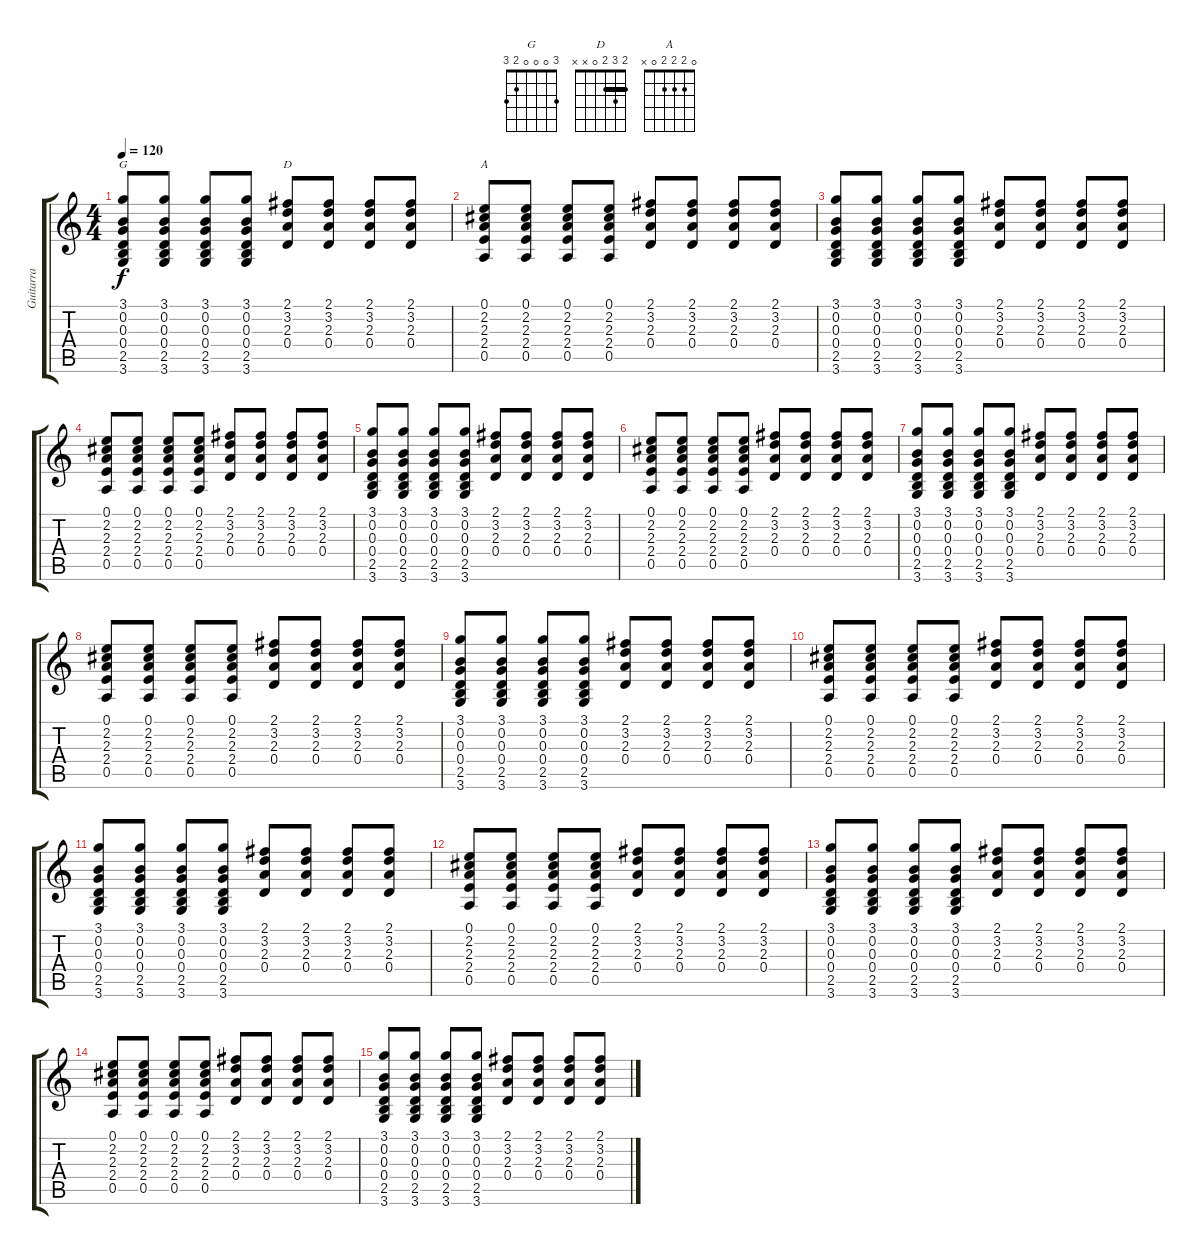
\track ("Guitarra" "Guitarra") {instrument acousticguitarsteel}
\staff {score tabs}
\tuning (E4 B3 G3 D3 A2 E2) {hide}
\chord ("G" 3 0 0 0 2 3)
\chord ("D" 2 3 2 0 x x) {barre 2}
\chord ("A" 0 2 2 2 0 x)
\ts (4 4)
\tempo 120
\clef g2
\ks c
(3.1 0.2 0.3 0.4 2.5 3.6).8{ch "G" dy f} (3.1 0.2 0.3 0.4 2.5 3.6).8 (3.1 0.2 0.3 0.4 2.5 3.6).8 (3.1 0.2 0.3 0.4 2.5 3.6).8 (2.1 3.2 2.3 0.4).8{ch "D"} (2.1 3.2 2.3 0.4).8 (2.1 3.2 2.3 0.4).8 (2.1 3.2 2.3 0.4).8 |
(0.1 2.2 2.3 2.4 0.5).8{ch "A"} (0.1 2.2 2.3 2.4 0.5).8 (0.1 2.2 2.3 2.4 0.5).8 (0.1 2.2 2.3 2.4 0.5).8 (2.1 3.2 2.3 0.4).8 (2.1 3.2 2.3 0.4).8 (2.1 3.2 2.3 0.4).8 (2.1 3.2 2.3 0.4).8 |
(3.1 0.2 0.3 0.4 2.5 3.6).8 (3.1 0.2 0.3 0.4 2.5 3.6).8 (3.1 0.2 0.3 0.4 2.5 3.6).8 (3.1 0.2 0.3 0.4 2.5 3.6).8 (2.1 3.2 2.3 0.4).8 (2.1 3.2 2.3 0.4).8 (2.1 3.2 2.3 0.4).8 (2.1 3.2 2.3 0.4).8 |
(0.1 2.2 2.3 2.4 0.5).8 (0.1 2.2 2.3 2.4 0.5).8 (0.1 2.2 2.3 2.4 0.5).8 (0.1 2.2 2.3 2.4 0.5).8 (2.1 3.2 2.3 0.4).8 (2.1 3.2 2.3 0.4).8 (2.1 3.2 2.3 0.4).8 (2.1 3.2 2.3 0.4).8 |
(3.1 0.2 0.3 0.4 2.5 3.6).8 (3.1 0.2 0.3 0.4 2.5 3.6).8 (3.1 0.2 0.3 0.4 2.5 3.6).8 (3.1 0.2 0.3 0.4 2.5 3.6).8 (2.1 3.2 2.3 0.4).8 (2.1 3.2 2.3 0.4).8 (2.1 3.2 2.3 0.4).8 (2.1 3.2 2.3 0.4).8 |
(0.1 2.2 2.3 2.4 0.5).8 (0.1 2.2 2.3 2.4 0.5).8 (0.1 2.2 2.3 2.4 0.5).8 (0.1 2.2 2.3 2.4 0.5).8 (2.1 3.2 2.3 0.4).8 (2.1 3.2 2.3 0.4).8 (2.1 3.2 2.3 0.4).8 (2.1 3.2 2.3 0.4).8 |
(3.1 0.2 0.3 0.4 2.5 3.6).8 (3.1 0.2 0.3 0.4 2.5 3.6).8 (3.1 0.2 0.3 0.4 2.5 3.6).8 (3.1 0.2 0.3 0.4 2.5 3.6).8 (2.1 3.2 2.3 0.4).8 (2.1 3.2 2.3 0.4).8 (2.1 3.2 2.3 0.4).8 (2.1 3.2 2.3 0.4).8 |
(0.1 2.2 2.3 2.4 0.5).8 (0.1 2.2 2.3 2.4 0.5).8 (0.1 2.2 2.3 2.4 0.5).8 (0.1 2.2 2.3 2.4 0.5).8 (2.1 3.2 2.3 0.4).8 (2.1 3.2 2.3 0.4).8 (2.1 3.2 2.3 0.4).8 (2.1 3.2 2.3 0.4).8 |
(3.1 0.2 0.3 0.4 2.5 3.6).8 (3.1 0.2 0.3 0.4 2.5 3.6).8 (3.1 0.2 0.3 0.4 2.5 3.6).8 (3.1 0.2 0.3 0.4 2.5 3.6).8 (2.1 3.2 2.3 0.4).8 (2.1 3.2 2.3 0.4).8 (2.1 3.2 2.3 0.4).8 (2.1 3.2 2.3 0.4).8 |
(0.1 2.2 2.3 2.4 0.5).8 (0.1 2.2 2.3 2.4 0.5).8 (0.1 2.2 2.3 2.4 0.5).8 (0.1 2.2 2.3 2.4 0.5).8 (2.1 3.2 2.3 0.4).8 (2.1 3.2 2.3 0.4).8 (2.1 3.2 2.3 0.4).8 (2.1 3.2 2.3 0.4).8 |
(3.1 0.2 0.3 0.4 2.5 3.6).8 (3.1 0.2 0.3 0.4 2.5 3.6).8 (3.1 0.2 0.3 0.4 2.5 3.6).8 (3.1 0.2 0.3 0.4 2.5 3.6).8 (2.1 3.2 2.3 0.4).8 (2.1 3.2 2.3 0.4).8 (2.1 3.2 2.3 0.4).8 (2.1 3.2 2.3 0.4).8 |
(0.1 2.2 2.3 2.4 0.5).8 (0.1 2.2 2.3 2.4 0.5).8 (0.1 2.2 2.3 2.4 0.5).8 (0.1 2.2 2.3 2.4 0.5).8 (2.1 3.2 2.3 0.4).8 (2.1 3.2 2.3 0.4).8 (2.1 3.2 2.3 0.4).8 (2.1 3.2 2.3 0.4).8 |
(3.1 0.2 0.3 0.4 2.5 3.6).8 (3.1 0.2 0.3 0.4 2.5 3.6).8 (3.1 0.2 0.3 0.4 2.5 3.6).8 (3.1 0.2 0.3 0.4 2.5 3.6).8 (2.1 3.2 2.3 0.4).8 (2.1 3.2 2.3 0.4).8 (2.1 3.2 2.3 0.4).8 (2.1 3.2 2.3 0.4).8 |
(0.1 2.2 2.3 2.4 0.5).8 (0.1 2.2 2.3 2.4 0.5).8 (0.1 2.2 2.3 2.4 0.5).8 (0.1 2.2 2.3 2.4 0.5).8 (2.1 3.2 2.3 0.4).8 (2.1 3.2 2.3 0.4).8 (2.1 3.2 2.3 0.4).8 (2.1 3.2 2.3 0.4).8 |
(3.1 0.2 0.3 0.4 2.5 3.6).8 (3.1 0.2 0.3 0.4 2.5 3.6).8 (3.1 0.2 0.3 0.4 2.5 3.6).8 (3.1 0.2 0.3 0.4 2.5 3.6).8 (2.1 3.2 2.3 0.4).8 (2.1 3.2 2.3 0.4).8 (2.1 3.2 2.3 0.4).8 (2.1 3.2 2.3 0.4).8
